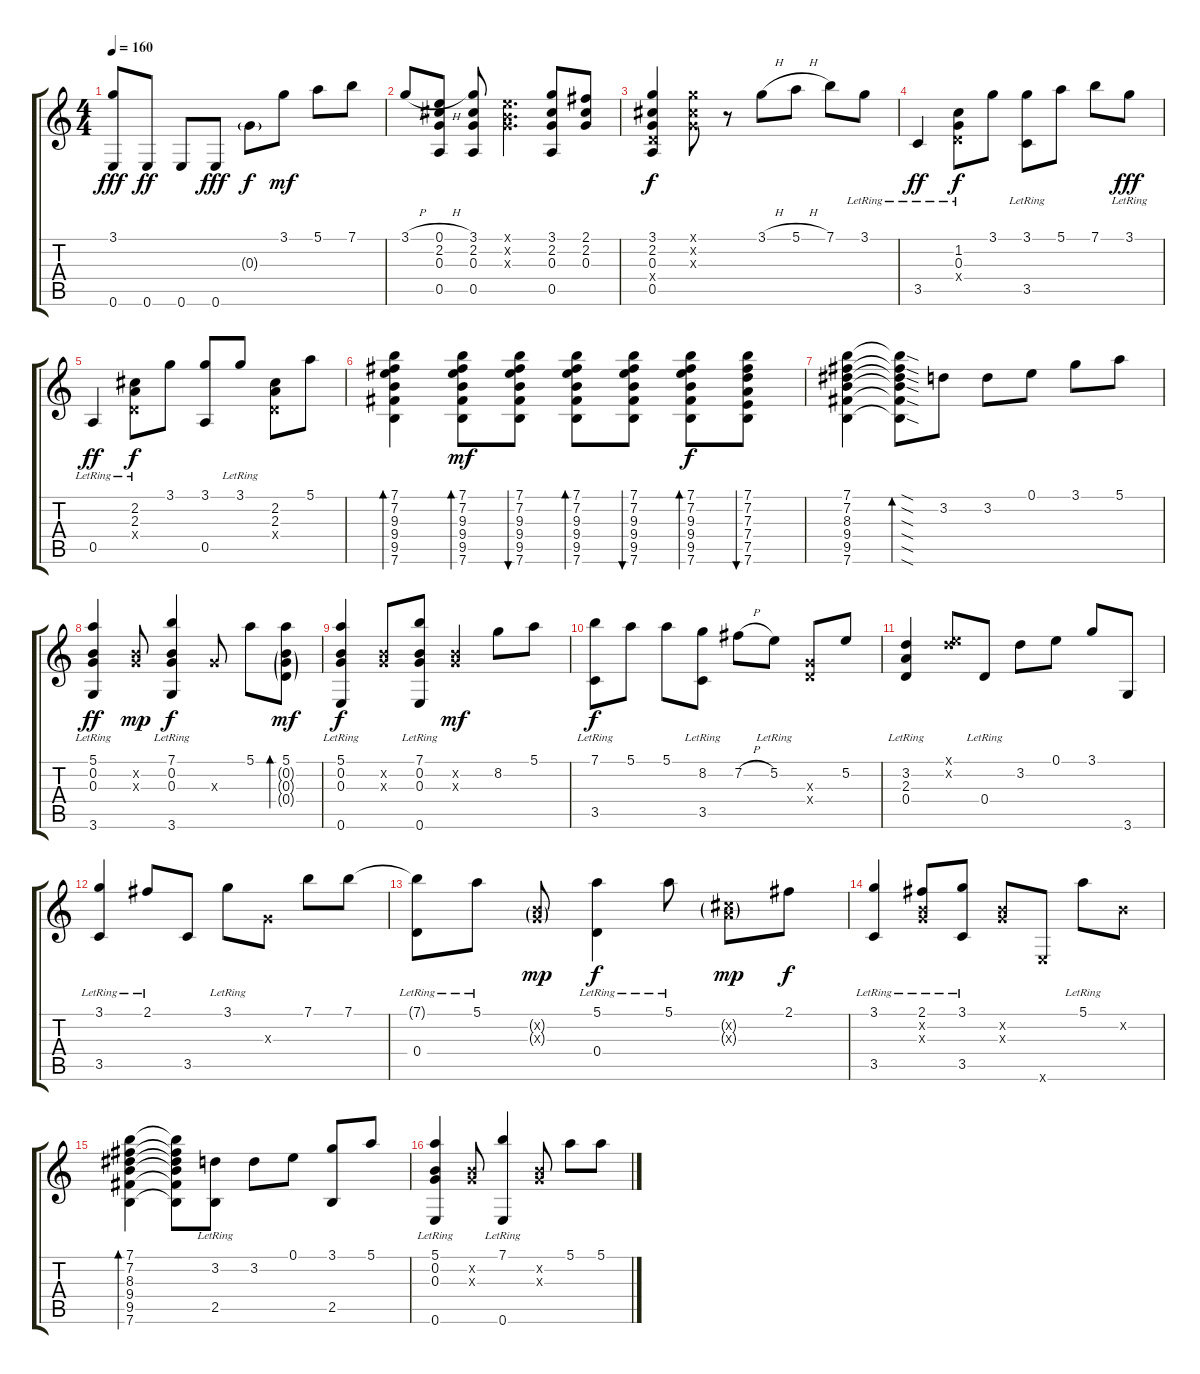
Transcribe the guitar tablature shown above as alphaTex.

\track "" {instrument acousticguitarsteel}
\staff {score tabs}
\tuning (E4 B3 G3 D3 A2 E2) {hide}
\ts (4 4)
\tempo 160
\clef g2
\ks c
(3.1 0.6).8{dy fff} 0.6.8{dy ff} 0.6.8 0.6.8{dy fff} 0.3{g}.8{dy f} 3.1.8{dy mf} 5.1.8 7.1.8 |
3.1{h}.8 (0.1{h} 2.2 0.3 0.5).8 (3.1 2.2 0.3 0.5).8 (0.1{x} 0.2{x} 0.3{x}).4{d} (3.1 2.2 0.3 0.5).8 (2.1 2.2 0.3).8 |
(3.1 2.2 0.3 0.4{x} 0.5).4{dy f} (3.1{x} 2.2{x} 0.3{x}).8 r.8 3.1{h}.8 5.1{h}.8 7.1.8 3.1{lr}.8 |
3.5{lr}.4{dy ff} (1.2{lr} 0.3{lr} 0.4{x}).8{dy f} 3.1.8 (3.1 3.5{lr}).8 5.1.8 7.1.8 3.1{lr}.8{dy fff} |
0.5{lr}.4{dy ff} (2.2{lr} 2.3{lr} 0.4{x}).8{dy f} 3.1.8 (3.1 0.5).8 3.1{lr}.8 (2.2 2.3 0.4{x}).8 5.1.8 |
(7.1 7.2 9.3 9.4 9.5 7.6).4{bd 120} (7.1 7.2 9.3 9.4 9.5 7.6).8{bd 60 dy mf} (7.1 7.2 9.3 9.4 9.5 7.6).8{bu 60} (7.1 7.2 9.3 9.4 9.5 7.6).8{bd 60} (7.1 7.2 9.3 9.4 9.5 7.6).8{bu 60} (7.1 7.2 9.3 9.4 9.5 7.6).8{bd 60 dy f} (7.1 7.2 7.3 7.4 7.5 7.6).8{bu 60} |
(7.1 7.2 8.3 9.4 9.5 7.6).4 (7.1{sod t} 7.2{sod t} 8.3{sod t} 9.4{sod t} 9.5{sod t} 7.6{sod t}).8{bd 60} 3.2.8 3.2.8 0.1.8 3.1.8 5.1.8 |
(5.1 0.2 0.3 3.6{lr}).4{dy ff} (0.2{x} 0.3{x}).8{dy mp} (7.1 0.2 0.3 3.6{lr}).4{dy f} 0.3{x}.8 5.1.8 (5.1 0.2{g} 0.3{g} 0.4{g}).8{bd 60 dy mf} |
(5.1 0.2 0.3 0.6{lr}).4{dy f} (0.2{x} 0.3{x}).8 (7.1 0.2 0.3 0.6{lr}).8 (0.2{x} 0.3{x}).4{dy mf} 8.2.8 5.1.8 |
(7.1 3.5{lr}).8{dy f} 5.1.8 5.1.8 (8.2 3.5{lr}).8 7.2{h}.8 5.2{lr}.8 (0.3{x} 0.4{x}).8 5.2.8 |
(3.2 2.3 0.4{lr}).4 (0.1{x} 3.2{x}).8 0.4{lr}.8 3.2.8 0.1.8 3.1.8 3.6.8 |
(3.1{lr} 3.5{lr}).4 2.1{lr}.8 3.5.8 3.1{lr}.8 0.3{x}.8 7.1.8 7.1.8 |
(7.1{t} 0.4{lr}).8 5.1{lr}.8 (0.2{g x} 0.3{g x}).8{dy mp} (5.1{lr} 0.4{lr}).4{dy f} 5.1{lr}.8 (2.2{g x} 2.3{g x}).8{dy mp} 2.1.8{dy f} |
(3.1 3.5{lr}).4 (2.1{lr} 0.2{x} 0.3{x}).8 (3.1{lr} 3.5{lr}).8 (0.2{x} 0.3{x}).8 0.6{x}.8 5.1{lr}.8 0.2{x}.8 |
(7.1 7.2 8.3 9.4 9.5 7.6).4{bd 240} (7.1{t} 7.2{t} 8.3{t} 9.4{t} 9.5{t} 7.6{t}).8 (3.2 2.5{lr}).8 3.2.8 0.1.8 (3.1 2.5).8 5.1.8 |
(5.1 0.2 0.3 0.6{lr}).4 (0.2{x} 0.3{x}).8 (7.1{lr} 0.6).4 (0.2{x} 0.3{x}).8 5.1.8 5.1.8
